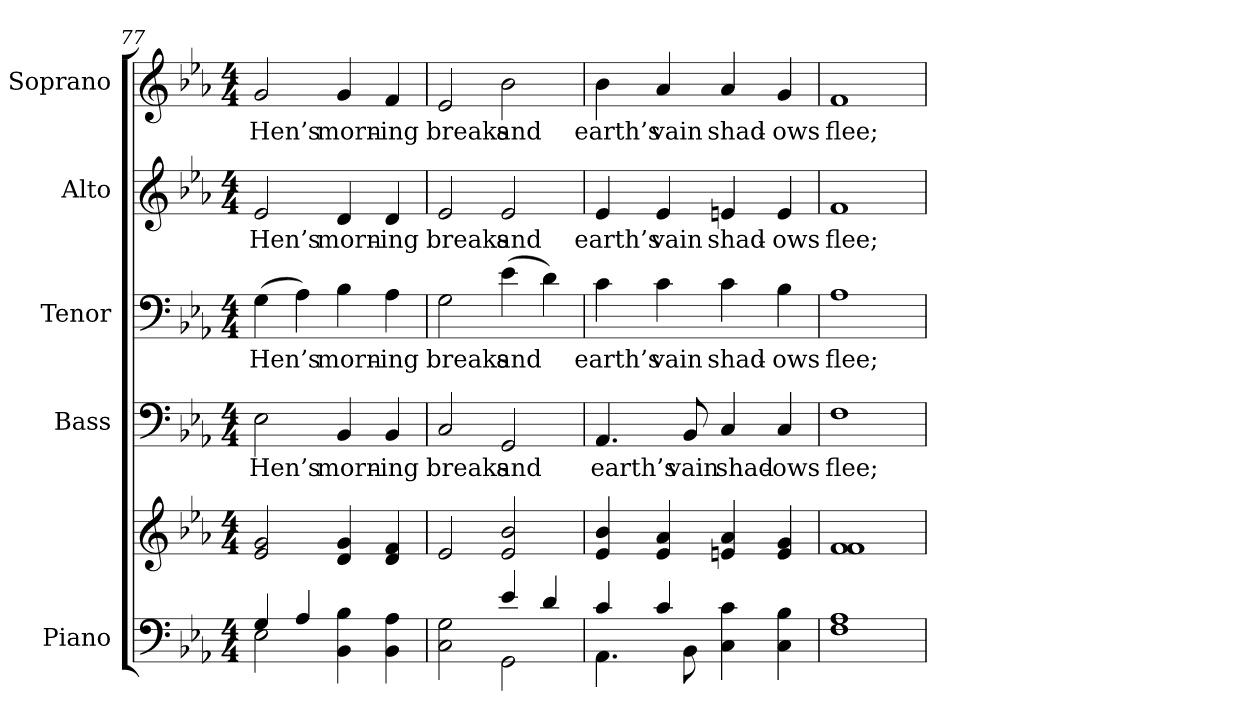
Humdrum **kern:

**kern	**kern	**kern	**text	**kern	**text	**kern	**text	**kern	**text
*part5	*part5	*part4	*part4	*part3	*part3	*part2	*part2	*part1	*part1
*staff6	*staff5	*staff4	*staff4	*staff3	*staff3	*staff2	*staff2	*staff1	*staff1
*I"Piano	*	*I"Bass	*	*I"Tenor	*	*I"Alto	*	*I"Soprano	*
*I'Pno.	*	*I'B.	*	*I'T.	*	*I'A.	*	*I'S.	*
!!LO:PB:g=z
*clefF4	*clefG2	*clefF4	*	*clefF4	*	*clefG2	*	*clefG2	*
*k[b-e-a-]	*k[b-e-a-]	*k[b-e-a-]	*	*k[b-e-a-]	*	*k[b-e-a-]	*	*k[b-e-a-]	*
*E-:	*E-:	*E-:	*	*E-:	*	*E-:	*	*E-:	*
*M4/4	*M4/4	*M4/4	*	*M4/4	*	*M4/4	*	*M4/4	*
=77	=77	=77	=77	=77	=77	=77	=77	=77	=77
*^	*	*	*	*	*	*	*	*	*
!	!	!	!	!LO:LY:b:color=#000000	!	!	!	!	!	!
!	!	!	!	!	!	!LO:LY:b:color=#000000	!	!	!	!
!	!	!	!	!	!	!	!	!LO:LY:b:color=#000000	!	!
!	!	!	!	!	!	!	!	!	!	!LO:LY:b:color=#000000
4Gi/	2E-i\	2e-i/ 2gi	2E-i\	Hen’s	(4Gi\	Hen’s	2e-i/	Hen’s	2gi/	Hen’s
4A-i/	.	.	.	.	4A-i\)	.	.	.	.	.
!	!	!	!	!LO:LY:b:color=#000000	!	!	!	!	!	!
!	!	!	!	!	!	!LO:LY:b:color=#000000	!	!	!	!
!	!	!	!	!	!	!	!	!LO:LY:b:color=#000000	!	!
!	!	!	!	!	!	!	!	!	!	!LO:LY:b:color=#000000
4BB-i\ 4B-i	2ryy	4di/ 4gi	4BB-i/	morn-	4B-i\	morn-	4di/	morn-	4gi/	morn-
!	!	!	!	!LO:LY:b:color=#000000	!	!	!	!	!	!
!	!	!	!	!	!	!LO:LY:b:color=#000000	!	!	!	!
!	!	!	!	!	!	!	!	!LO:LY:b:color=#000000	!	!
!	!	!	!	!	!	!	!	!	!	!LO:LY:b:color=#000000
4BB-i\ 4A-i	.	4di/ 4fi	4BB-i/	-ing	4A-i\	-ing	4di/	-ing	4fi/	-ing
=78	=78	=78	=78	=78	=78	=78	=78	=78	=78	=78
!	!	!	!	!LO:LY:b:color=#000000	!	!	!	!	!	!
!	!	!	!	!	!	!LO:LY:b:color=#000000	!	!	!	!
!	!	!	!	!	!	!	!	!LO:LY:b:color=#000000	!	!
!	!	!	!	!	!	!	!	!	!	!LO:LY:b:color=#000000
2Ci\ 2Gi	2ryy	2e-i/	2Ci/	breaks	2Gi\	breaks	2e-i/	breaks	2e-i/	breaks
!	!	!	!	!LO:LY:b:color=#000000	!	!	!	!	!	!
!	!	!	!	!	!	!LO:LY:b:color=#000000	!	!	!	!
!	!	!	!	!	!	!	!	!LO:LY:b:color=#000000	!	!
!	!	!	!	!	!	!	!	!	!	!LO:LY:b:color=#000000
4e-i/	2GGi\	2e-i/ 2b-i	2GGi/	and	(4e-i\	and	2e-i/	and	2b-i\	and
4di/	.	.	.	.	4di\)	.	.	.	.	.
=79	=79	=79	=79	=79	=79	=79	=79	=79	=79	=79
!	!	!	!	!LO:LY:b:color=#000000	!	!	!	!	!	!
!	!	!	!	!	!	!LO:LY:b:color=#000000	!	!	!	!
!	!	!	!	!	!	!	!	!LO:LY:b:color=#000000	!	!
!	!	!	!	!	!	!	!	!	!	!LO:LY:b:color=#000000
4ci/	4.AA-i\	4e-i/ 4b-i	4.AA-i/	earth’s	4ci\	earth’s	4e-i/	earth’s	4b-i\	earth’s
!	!	!	!	!	!	!LO:LY:b:color=#000000	!	!	!	!
!	!	!	!	!	!	!	!	!LO:LY:b:color=#000000	!	!
!	!	!	!	!	!	!	!	!	!	!LO:LY:b:color=#000000
4ci/	.	4e-i/ 4a-i	.	.	4ci\	vain	4e-i/	vain	4a-i/	vain
!	!	!	!	!LO:LY:b:color=#000000	!	!	!	!	!	!
.	8BB-i\	.	8BB-i/	vain	.	.	.	.	.	.
!	!	!	!	!LO:LY:b:color=#000000	!	!	!	!	!	!
!	!	!	!	!	!	!LO:LY:b:color=#000000	!	!	!	!
!	!	!	!	!	!	!	!	!LO:LY:b:color=#000000	!	!
!	!	!	!	!	!	!	!	!	!	!LO:LY:b:color=#000000
4Ci\ 4ci	2ryy	4eni/ 4a-i	4Ci/	shad-	4ci\	shad-	4eni/	shad-	4a-i/	shad-
!	!	!	!	!LO:LY:b:color=#000000	!	!	!	!	!	!
!	!	!	!	!	!	!LO:LY:b:color=#000000	!	!	!	!
!	!	!	!	!	!	!	!	!LO:LY:b:color=#000000	!	!
!	!	!	!	!	!	!	!	!	!	!LO:LY:b:color=#000000
4Ci\ 4B-i	.	4ei/ 4gi	4Ci/	-ows	4B-i\	-ows	4ei/	-ows	4gi/	-ows
*v	*v	*	*	*	*	*	*	*	*	*
!!LO:PB:g=z
=80	=80	=80	=80	=80	=80	=80	=80	=80	=80
!	!	!	!LO:LY:b:color=#000000	!	!	!	!	!	!
!	!	!	!	!	!LO:LY:b:color=#000000	!	!	!	!
!	!	!	!	!	!	!	!LO:LY:b:color=#000000	!	!
!	!	!	!	!	!	!	!	!	!LO:LY:b:color=#000000
1Fi 1A-i	1fi 1fi	1Fi	flee;	1A-i	flee;	1fi	flee;	1fi	flee;
=	=	=	=	=	=	=	=	=	=
*-	*-	*-	*-	*-	*-	*-	*-	*-	*-
